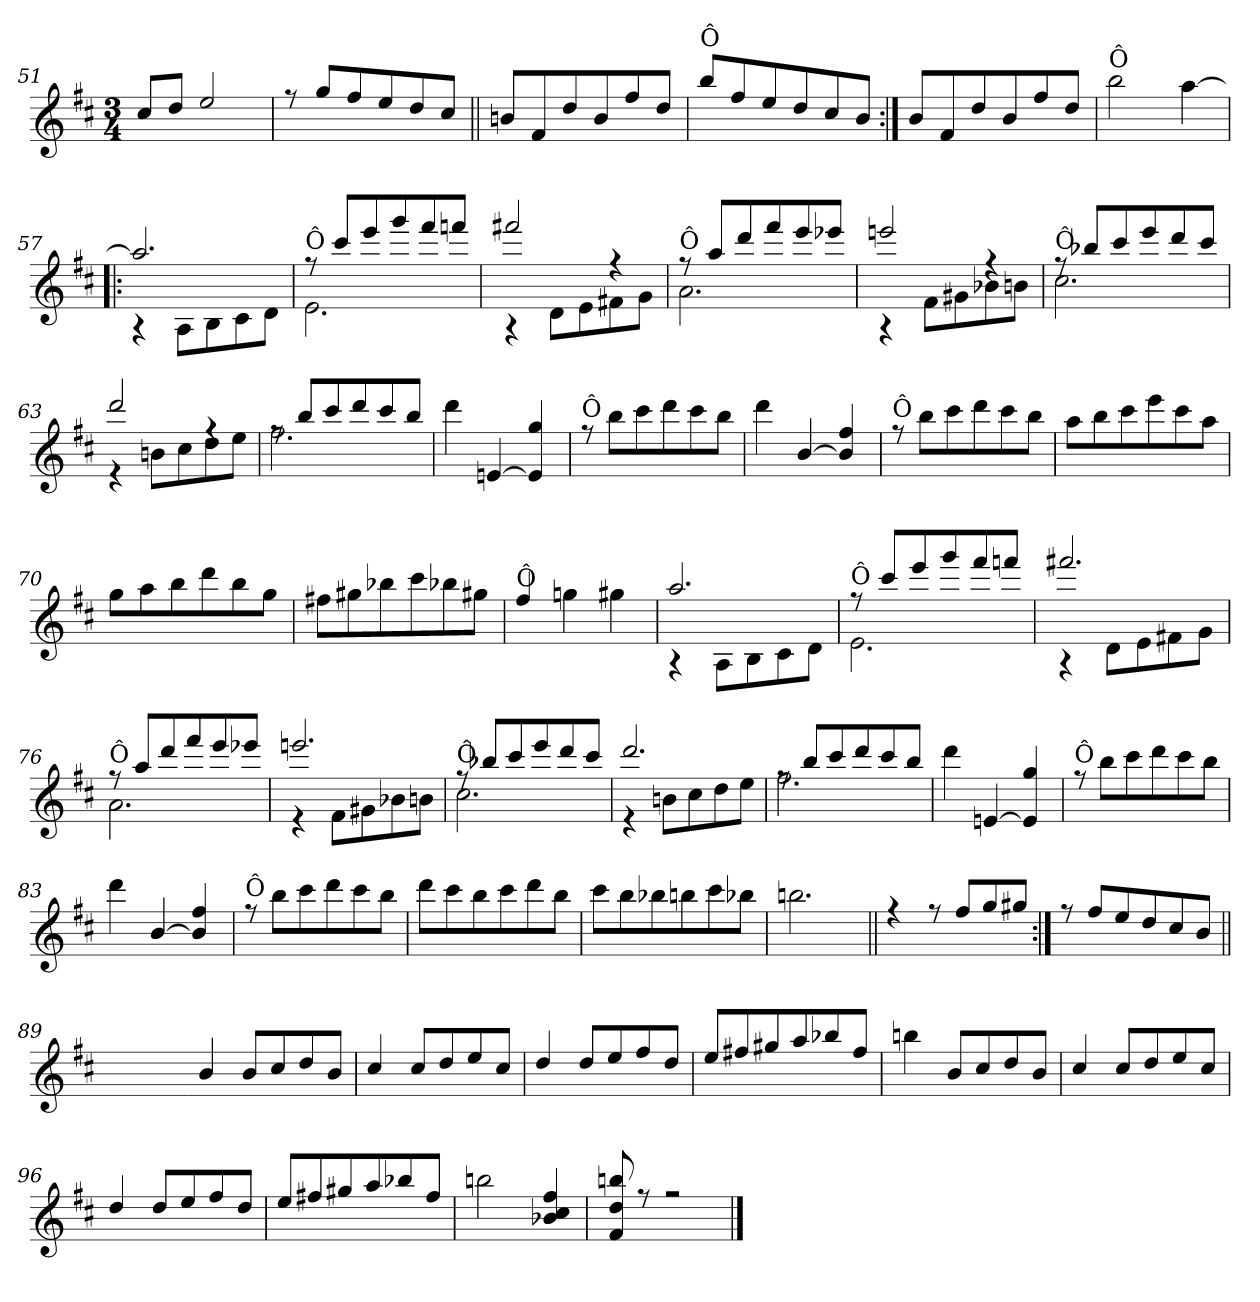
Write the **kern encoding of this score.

**kern
*part1
*staff1
*clefG2
*k[f#c#]
*D:
*M3/4
=51
*^
8cc#/L	2.ryy
8dd/J	.
2ee/	.
!!LO:PB:g=z	!!
=52	=52
8rff	2.ryy
8gg/L	.
8ff#/	.
8ee/	.
8dd/	.
8cc#/J	.
=53||	=53||
8bn/L	2.ryy
8f#/	.
8dd/	.
8b/	.
8ff#/	.
8dd/J	.
=54	=54
!LO:TX:a:t=Ô	!
8bb/L	2.ryy
8ff#/	.
8ee/	.
8dd/	.
8cc#/	.
8b/J	.
=55:|!	=55:|!
8b/L	2.ryy
8f#/	.
8dd/	.
8b/	.
8ff#/	.
8dd/J	.
=56	=56
!LO:TX:a:t=Ô	!
2bb\	2.ryy
[<4aa\	.
!!LO:LB:g=z	!!
=57!|:	=57!|:
*	*^
2.aa/]	4rA	2.ryy
.	8A!\L	.
.	8B!\	.
.	8c#!\	.
.	8d!\J	.
=58	=58	=58
!LO:TX:a:t=Ô	!	!
8rff	2.e!\	2.ryy
8ccc#/L	.	.
8eee/	.	.
8ggg/	.	.
8fff#/	.	.
8fffn/J	.	.
=59	=59	=59
2fff#X/	4rA	2.ryy
.	8d!\L	.
.	8e!\	.
4rff	8f#X!\	.
.	8g!\J	.
=60	=60	=60
!LO:TX:a:t=Ô	!	!
8rff	2.a!\	2.ryy
8aa/L	.	.
8ddd/	.	.
8fff#/	.	.
8eee/	.	.
8eee-X/J	.	.
=61	=61	=61
2eeen/	4rA	2.ryy
.	8f#!\L	.
.	8g#X!\	.
4rff	8b-X!\	.
.	8bn!\J	.
!!LO:LB:g=z	!!	!!
=62	=62	=62
!LO:TX:a:t=Ô	!	!
8rff	2.cc#!\	2.ryy
8bb-X/L	.	.
8ccc#/	.	.
8eee/	.	.
8ddd/	.	.
8ccc#/J	.	.
=63	=63	=63
2ddd/	4re	2.ryy
.	8bn!\L	.
.	8cc#!\	.
4rff	8dd!\	.
.	8ee!\J	.
=64	=64	=64
8rff	2.ff#!\	2.ryy
8bb/L	.	.
8ccc#/	.	.
8ddd/	.	.
8ccc#/	.	.
8bb/J	.	.
*	*v	*v
=65	=65
4ddd\	2.ryy
[>4en/	.
4e/] 4gg/	.
=66	=66
!LO:TX:a:t=Ô	!
8rff	2.ryy
8bb\L	.
8ccc#\	.
8ddd\	.
8ccc#\	.
8bb\J	.
!!LO:LB:g=z	!!
=67	=67
4ddd\	2.ryy
[>4b/	.
4b/] 4ff#/	.
=68	=68
!LO:TX:a:t=Ô	!
8rff	2.ryy
8bb\L	.
8ccc#\	.
8ddd\	.
8ccc#\	.
8bb\J	.
=69	=69
8aa\L	2.ryy
8bb\	.
8ccc#\	.
8eee\	.
8ccc#\	.
8aa\J	.
=70	=70
8gg\L	2.ryy
8aa\	.
8bb\	.
8ddd\	.
8bb\	.
8gg\J	.
=71	=71
8ff#X\L	2.ryy
8gg#X\	.
8bb-X\	.
8ccc#\	.
8bb-X\	.
8gg#X\J	.
!!LO:LB:g=z	!!
=72	=72
!LO:TX:a:t=Ô	!
4ff#/	2.ryy
4ggn\	.
4gg#X\	.
=73	=73
*	*^
2.aa/	4rG	2.ryy
.	8A!\L	.
.	8B!\	.
.	8c#!\	.
.	8d!\J	.
=74	=74	=74
!LO:TX:a:t=Ô	!	!
8rff	2.e!\	2.ryy
8ccc#/L	.	.
8eee/	.	.
8ggg/	.	.
8fff#/	.	.
8fffn/J	.	.
=75	=75	=75
2.fff#X/	4rG	2.ryy
.	8d!\L	.
.	8e!\	.
.	8f#X!\	.
.	8g!\J	.
=76	=76	=76
!LO:TX:a:t=Ô	!	!
8rff	2.a!\	2.ryy
8aa/L	.	.
8ddd/	.	.
8fff#/	.	.
8eee/	.	.
8eee-X/J	.	.
!!LO:LB:g=z	!!	!!
=77	=77	=77
2.eeen/	4re	2.ryy
.	8f#!\L	.
.	8g#X!\	.
.	8b-X!\	.
.	8bn!\J	.
=78	=78	=78
!LO:TX:a:t=Ô	!	!
8rff	2.cc#!\	2.ryy
8bb-X/L	.	.
8ccc#/	.	.
8eee/	.	.
8ddd/	.	.
8ccc#/J	.	.
=79	=79	=79
2.ddd/	4re	2.ryy
.	8bn!\L	.
.	8cc#!\	.
.	8dd!\	.
.	8ee!\J	.
=80	=80	=80
8rff	2.ff#!\	2.ryy
8bb/L	.	.
8ccc#/	.	.
8ddd/	.	.
8ccc#/	.	.
8bb/J	.	.
*	*v	*v
=81	=81
4ddd\	2.ryy
[>4en/	.
4e/] 4gg/	.
!!LO:LB:g=z	!!
=82	=82
!LO:TX:a:t=Ô	!
8rff	2.ryy
8bb\L	.
8ccc#\	.
8ddd\	.
8ccc#\	.
8bb\J	.
=83	=83
4ddd\	2.ryy
[>4b/	.
4b/] 4ff#/	.
=84	=84
!LO:TX:a:t=Ô	!
8rff	2.ryy
8bb\L	.
8ccc#\	.
8ddd\	.
8ccc#\	.
8bb\J	.
=85	=85
8ddd\L	2.ryy
8ccc#\	.
8bb\	.
8ccc#\	.
8ddd\	.
8bb\J	.
=86	=86
8ccc#\L	2.ryy
8bb\	.
8bb-X\	.
8bbn\	.
8ccc#\	.
8bb-X\J	.
!!LO:LB:g=z	!!
=87	=87
2.bbn\	2.ryy
=88||	=88||
4rff	2.ryy
8rff	.
8ff#/L	.
8gg/	.
8gg#X/J	.
=89:|!	=89:|!
8rff	2.ryy
8ff#/L	.
8ee/	.
8dd/	.
8cc#/	.
8b/J	.
*v	*v
=89X891||
2.ryy
!!LO:LB:g=z
=90-
*^
4b/	2.ryy
8b/L	.
8cc#/	.
8dd/	.
8b/J	.
=91	=91
4cc#/	2.ryy
8cc#/L	.
8dd/	.
8ee/	.
8cc#/J	.
=92	=92
4dd/	2.ryy
8dd/L	.
8ee/	.
8ff#/	.
8dd/J	.
=93	=93
8ee/L	2.ryy
8ff#X/	.
8gg#X/	.
8aa/	.
8bb-X/	.
8ff#/J	.
=94	=94
4bbn\	2.ryy
8b/L	.
8cc#/	.
8dd/	.
8b/J	.
!!LO:LB:g=z	!!
=95	=95
4cc#/	2.ryy
8cc#/L	.
8dd/	.
8ee/	.
8cc#/J	.
=96	=96
4dd/	2.ryy
8dd/L	.
8ee/	.
8ff#/	.
8dd/J	.
=97	=97
8ee/L	2.ryy
8ff#X/	.
8gg#X/	.
8aa/	.
8bb-X/	.
8ff#/J	.
=98	=98
2bbn\	2ryy
4b-X/ 4cc#/ 4ff#/	4ryy
=99	=99
8f#/ 8dd/ 8bbn/	8ryy
8rff	8ryy
2rff	2ryy
*v	*v
==
*-
